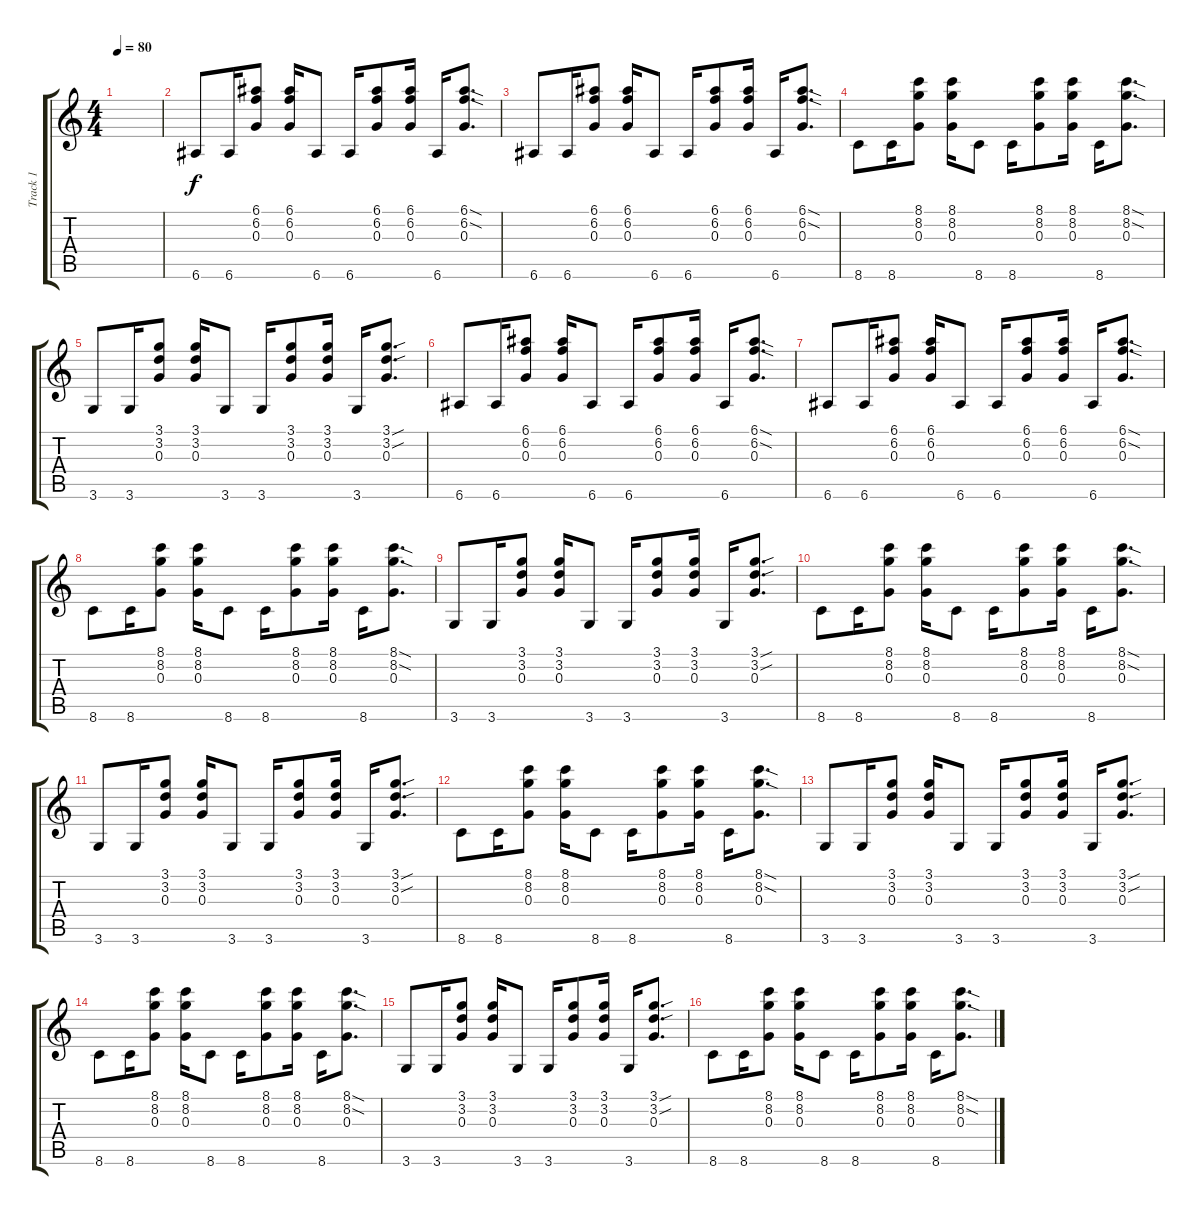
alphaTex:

\track ("Track 1" "Track 1") {instrument electricguitarclean}
\staff {score tabs}
\tuning (E4 B3 G3 D3 A2 E2) {hide}
\ts (4 4)
\tempo 80
\clef g2
\ks c
|
6.6.8 6.6.16 (6.1 6.2 0.3).8 (6.1 6.2 0.3).16 6.6.8 6.6.16 (6.1 6.2 0.3).8 (6.1 6.2 0.3).16 6.6.16 (6.1{sod} 6.2{sod} 0.3).8{d} |
6.6.8 6.6.16 (6.1 6.2 0.3).8 (6.1 6.2 0.3).16 6.6.8 6.6.16 (6.1 6.2 0.3).8 (6.1 6.2 0.3).16 6.6.16 (6.1{sod} 6.2{sod} 0.3).8{d} |
8.6.8 8.6.16 (8.1 8.2 0.3).8 (8.1 8.2 0.3).16 8.6.8 8.6.16 (8.1 8.2 0.3).8 (8.1 8.2 0.3).16 8.6.16 (8.1{sod} 8.2{sod} 0.3).8{d} |
3.6.8 3.6.16 (3.1 3.2 0.3).8 (3.1 3.2 0.3).16 3.6.8 3.6.16 (3.1 3.2 0.3).8 (3.1 3.2 0.3).16 3.6.16 (3.1{sou} 3.2{sou} 0.3).8{d} |
6.6.8 6.6.16 (6.1 6.2 0.3).8 (6.1 6.2 0.3).16 6.6.8 6.6.16 (6.1 6.2 0.3).8 (6.1 6.2 0.3).16 6.6.16 (6.1{sod} 6.2{sod} 0.3).8{d} |
6.6.8 6.6.16 (6.1 6.2 0.3).8 (6.1 6.2 0.3).16 6.6.8 6.6.16 (6.1 6.2 0.3).8 (6.1 6.2 0.3).16 6.6.16 (6.1{sod} 6.2{sod} 0.3).8{d} |
8.6.8 8.6.16 (8.1 8.2 0.3).8 (8.1 8.2 0.3).16 8.6.8 8.6.16 (8.1 8.2 0.3).8 (8.1 8.2 0.3).16 8.6.16 (8.1{sod} 8.2{sod} 0.3).8{d} |
3.6.8 3.6.16 (3.1 3.2 0.3).8 (3.1 3.2 0.3).16 3.6.8 3.6.16 (3.1 3.2 0.3).8 (3.1 3.2 0.3).16 3.6.16 (3.1{sou} 3.2{sou} 0.3).8{d} |
8.6.8 8.6.16 (8.1 8.2 0.3).8 (8.1 8.2 0.3).16 8.6.8 8.6.16 (8.1 8.2 0.3).8 (8.1 8.2 0.3).16 8.6.16 (8.1{sod} 8.2{sod} 0.3).8{d} |
3.6.8 3.6.16 (3.1 3.2 0.3).8 (3.1 3.2 0.3).16 3.6.8 3.6.16 (3.1 3.2 0.3).8 (3.1 3.2 0.3).16 3.6.16 (3.1{sou} 3.2{sou} 0.3).8{d} |
8.6.8 8.6.16 (8.1 8.2 0.3).8 (8.1 8.2 0.3).16 8.6.8 8.6.16 (8.1 8.2 0.3).8 (8.1 8.2 0.3).16 8.6.16 (8.1{sod} 8.2{sod} 0.3).8{d} |
3.6.8 3.6.16 (3.1 3.2 0.3).8 (3.1 3.2 0.3).16 3.6.8 3.6.16 (3.1 3.2 0.3).8 (3.1 3.2 0.3).16 3.6.16 (3.1{sou} 3.2{sou} 0.3).8{d} |
8.6.8 8.6.16 (8.1 8.2 0.3).8 (8.1 8.2 0.3).16 8.6.8 8.6.16 (8.1 8.2 0.3).8 (8.1 8.2 0.3).16 8.6.16 (8.1{sod} 8.2{sod} 0.3).8{d} |
3.6.8 3.6.16 (3.1 3.2 0.3).8 (3.1 3.2 0.3).16 3.6.8 3.6.16 (3.1 3.2 0.3).8 (3.1 3.2 0.3).16 3.6.16 (3.1{sou} 3.2{sou} 0.3).8{d} |
8.6.8 8.6.16 (8.1 8.2 0.3).8 (8.1 8.2 0.3).16 8.6.8 8.6.16 (8.1 8.2 0.3).8 (8.1 8.2 0.3).16 8.6.16 (8.1{sod} 8.2{sod} 0.3).8{d}
